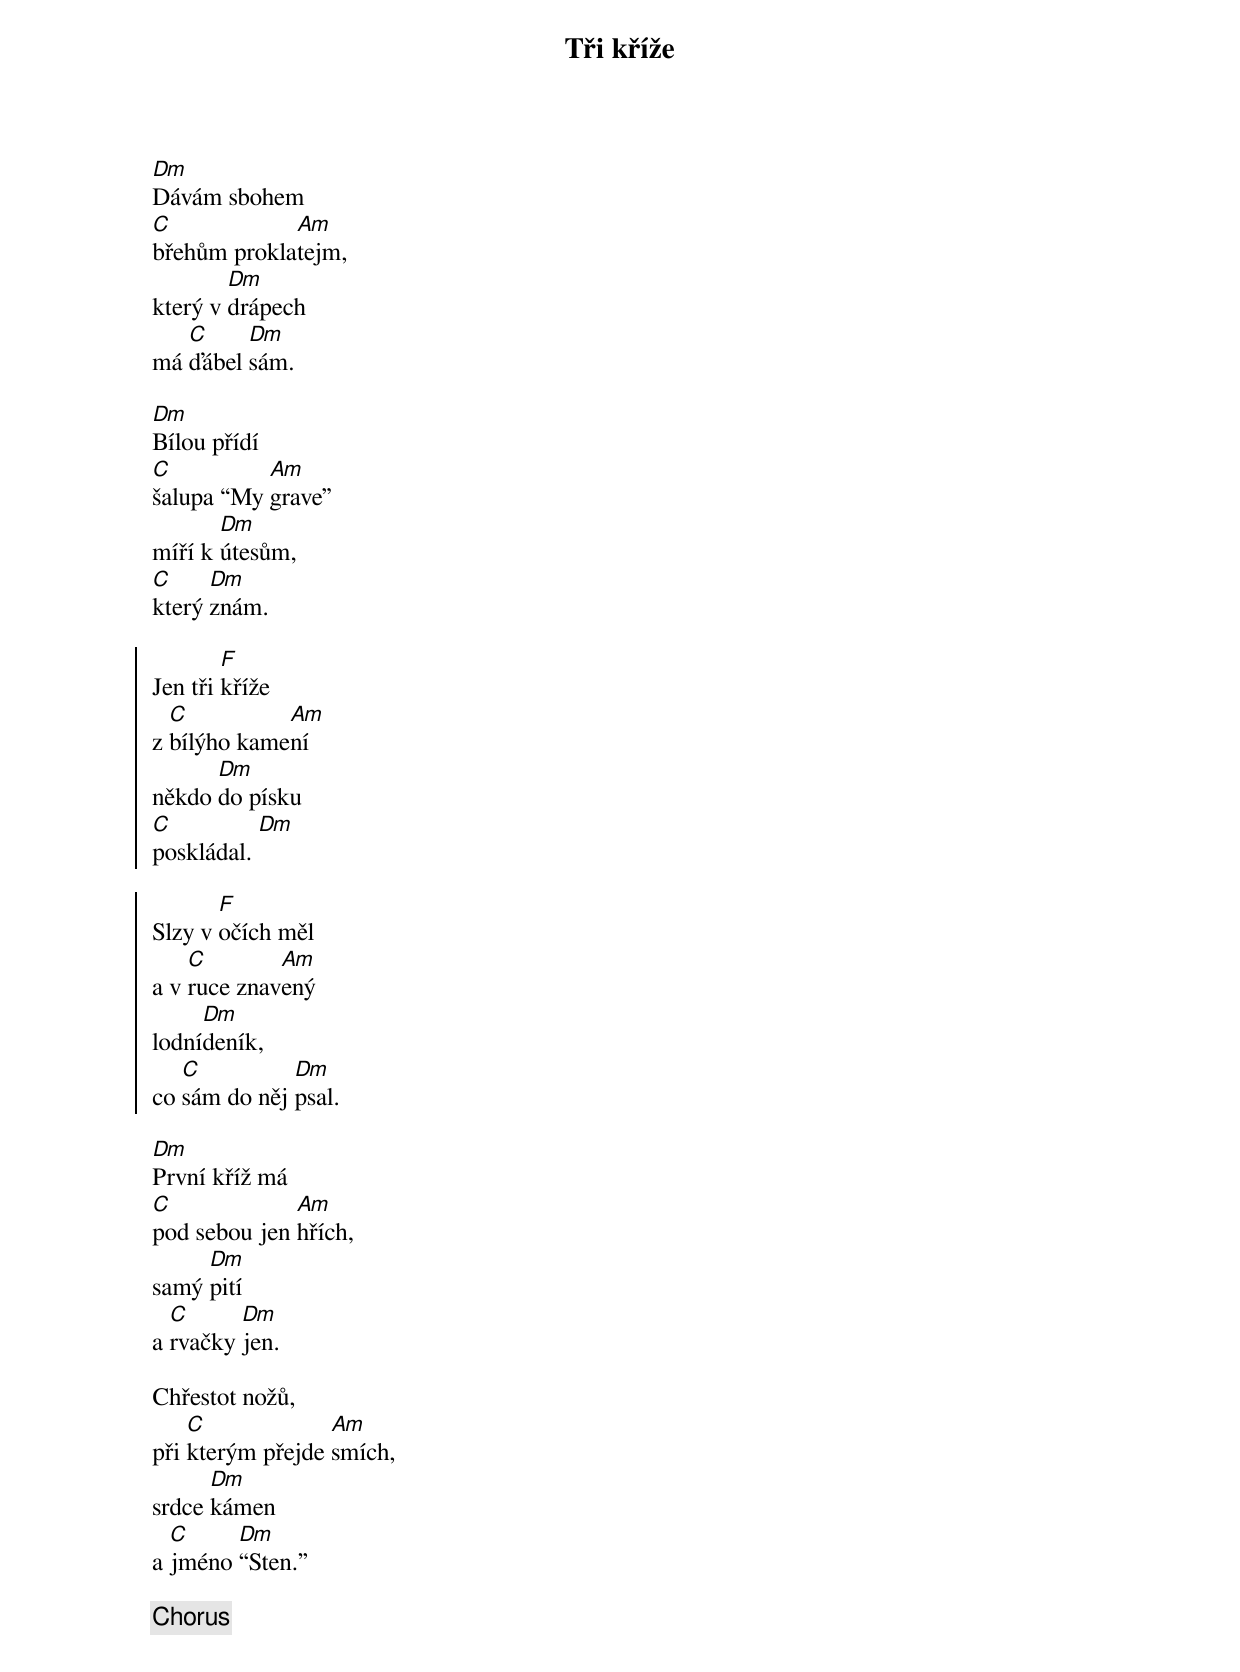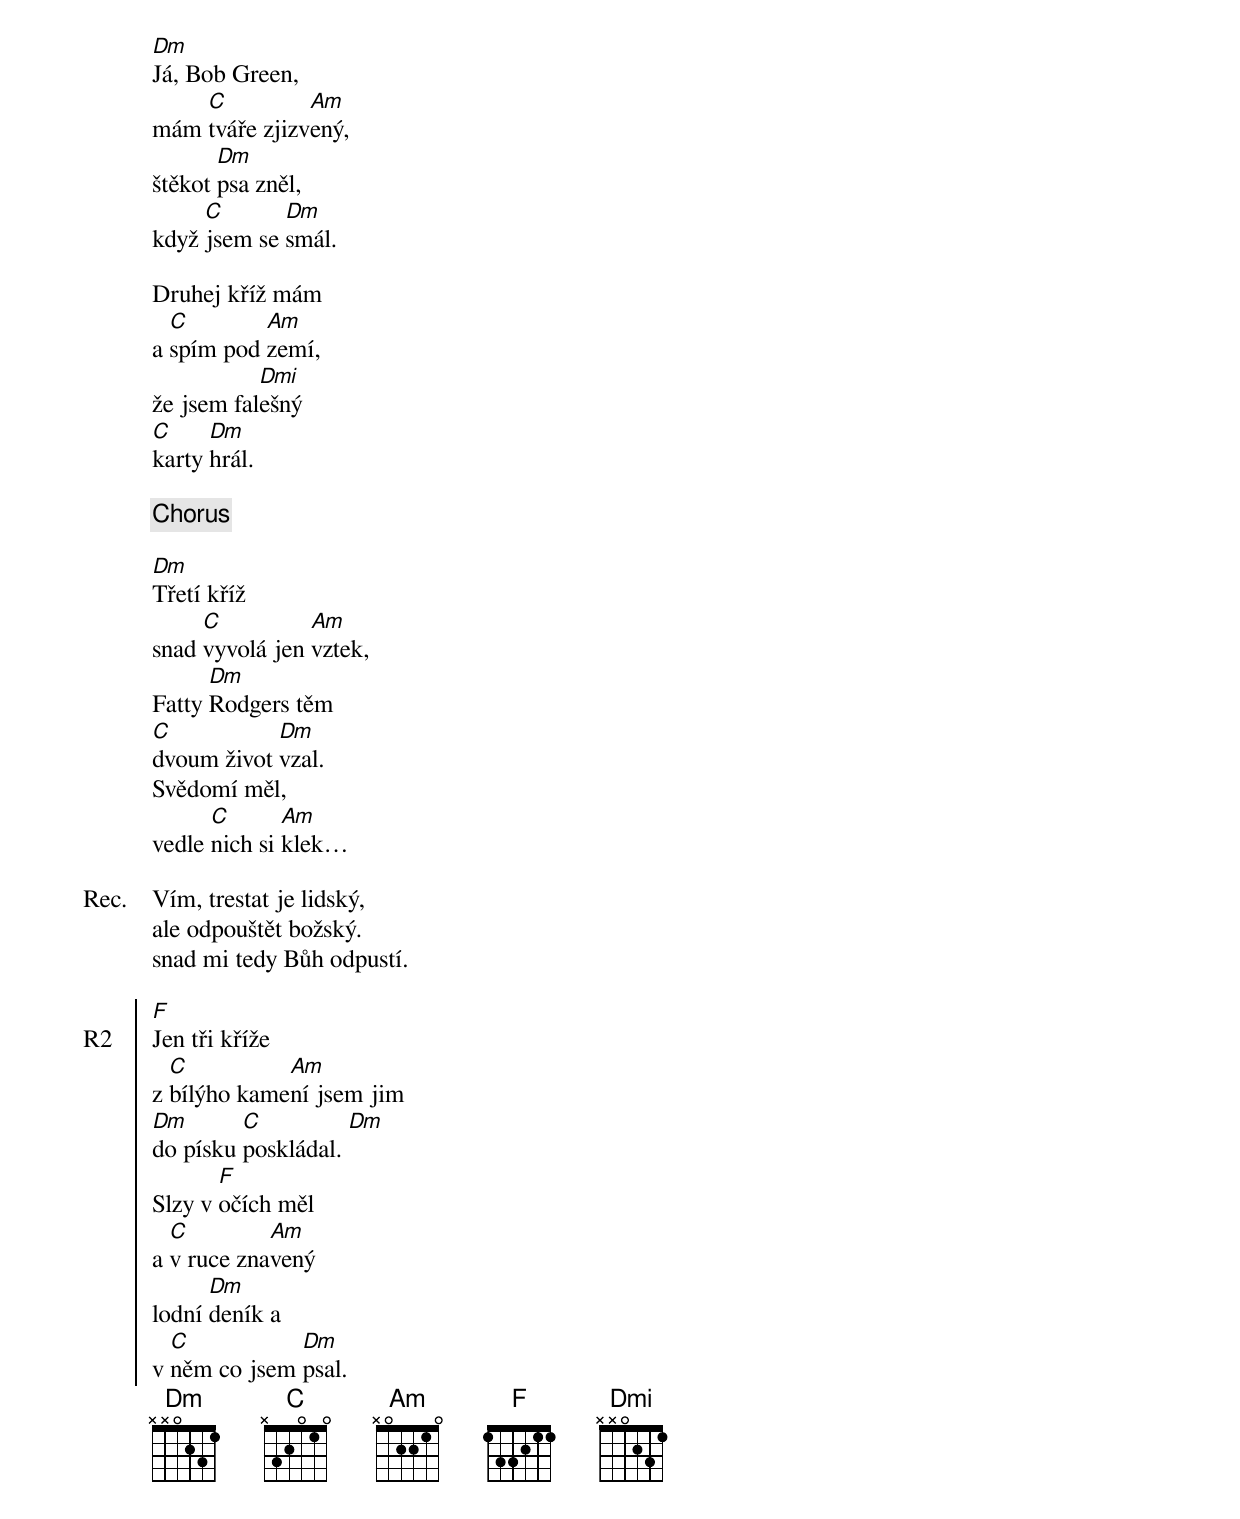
{title: Tři kříže}
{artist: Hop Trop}
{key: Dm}
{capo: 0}
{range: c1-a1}
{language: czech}
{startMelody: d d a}
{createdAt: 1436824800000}
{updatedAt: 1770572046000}
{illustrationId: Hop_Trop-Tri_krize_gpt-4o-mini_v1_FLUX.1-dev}
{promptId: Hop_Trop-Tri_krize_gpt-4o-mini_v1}

{start_of_verse}
[Dm]Dávám sbohem
[C]břehům prokla[Am]tejm,
který v [Dm]drápech
má [C]ďábel [Dm]sám.

[Dm]Bílou přídí
[C]šalupa “My [Am]grave”
míří k [Dm]útesům,
[C]který [Dm]znám.
{end_of_verse}

{start_of_chorus}
Jen tři [F]kříže
z [C]bílýho kame[Am]ní
někdo [Dm]do písku
[C]poskládal. [Dm]

Slzy v [F]očích měl
a v [C]ruce znav[Am]ený
lodní[Dm]deník,
co [C]sám do něj [Dm]psal.
{end_of_chorus}

{start_of_verse}
[Dm]První kříž má
[C]pod sebou jen [Am]hřích,
samý [Dm]pití
a [C]rvačky [Dm]jen.

Chřestot nožů,
při [C]kterým přejde [Am]smích,
srdce [Dm]kámen
a [C]jméno [Dm]“Sten.”
{end_of_verse}

{chorus}

{start_of_verse}
[Dm]Já, Bob Green,
mám [C]tváře zjizv[Am]ený,
štěkot [Dm]psa zněl,
když [C]jsem se [Dm]smál.

Druhej kříž mám
a [C]spím pod [Am]zemí,
že jsem fal[Dmi]ešný
[C]karty [Dm]hrál.
{end_of_verse}

{chorus}

{start_of_verse}
[Dm]Třetí kříž
snad [C]vyvolá jen [Am]vztek,
Fatty [Dm]Rodgers těm
[C]dvoum život [Dm]vzal.
Svědomí měl,
vedle [C]nich si [Am]klek…
{end_of_verse}

{start_of_bridge: Rec.}
Vím, trestat je lidský,
ale odpouštět božský.
snad mi tedy Bůh odpustí.
{end_of_bridge}

{start_of_chorus: R2}
[F]Jen tři kříže
z [C]bílýho kame[Am]ní jsem jim
[Dm]do písku [C]poskládal. [Dm]
Slzy v [F]očích měl
a [C]v ruce zna[Am]vený
lodní [Dm]deník a
v [C]něm co jsem [Dm]psal.
{end_of_chorus}
